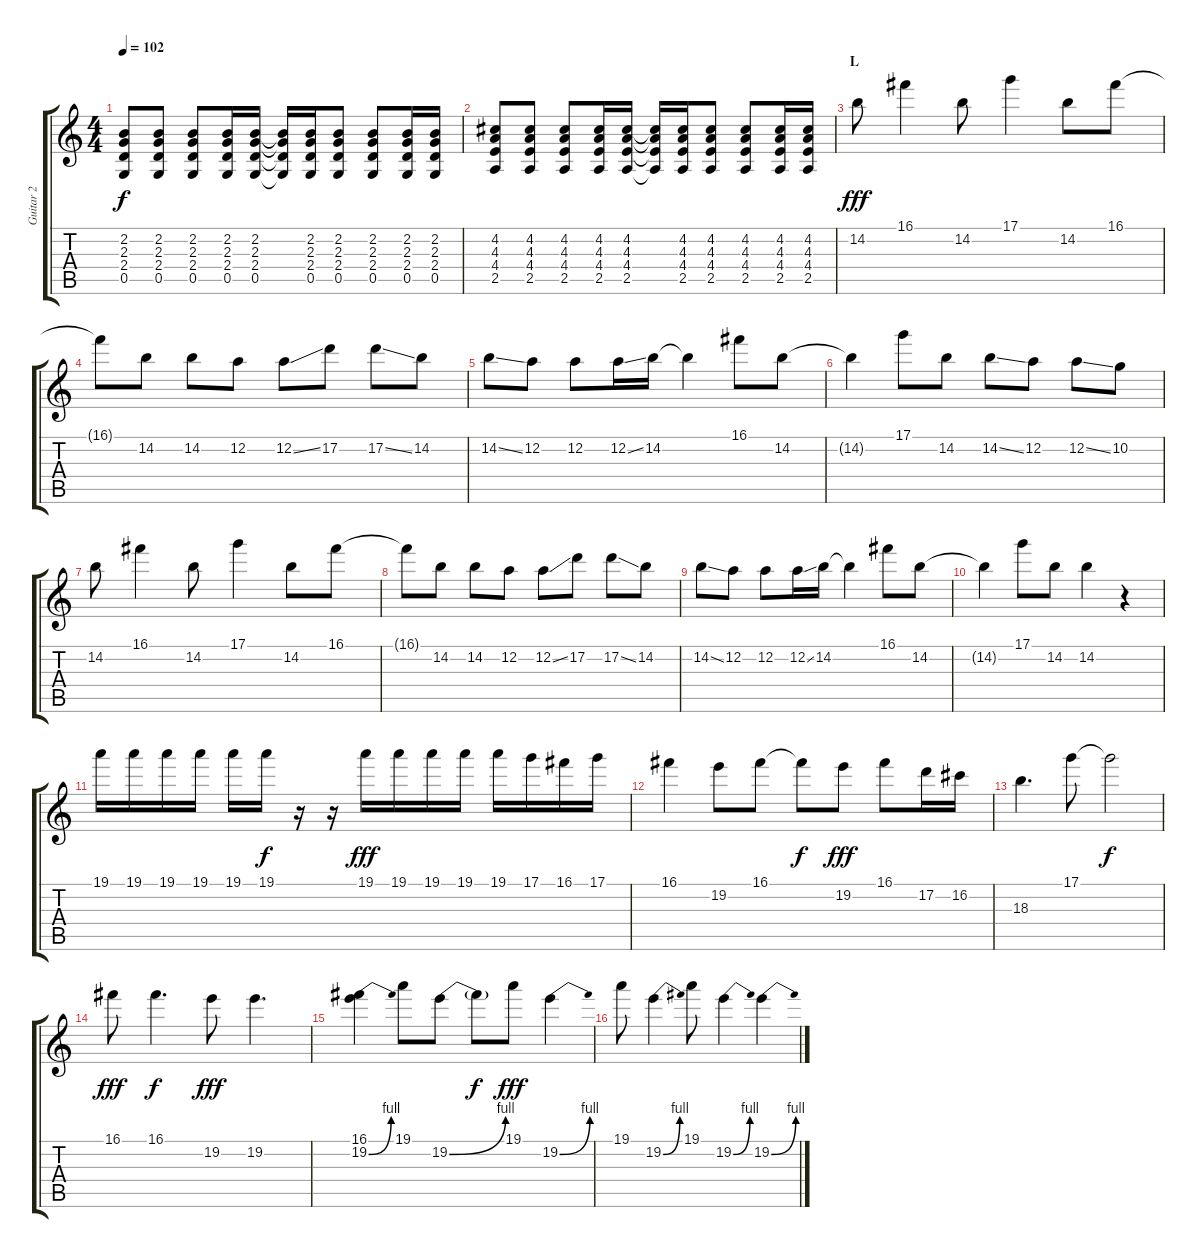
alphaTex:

\track ("Guitar 2" "Guitar 2") {instrument distortionguitar}
\staff {score tabs}
\tuning (D4 A3 F3 C3 G2 D2) {hide}
\ts (4 4)
\tempo 102
\clef g2
\ks c
(2.2 2.3 2.4 0.5).8{dy f} (2.2 2.3 2.4 0.5).8 (2.2 2.3 2.4 0.5).8 (2.2 2.3 2.4 0.5).16 (2.2 2.3 2.4 0.5).16 (2.2{t} 2.3{t} 2.4{t} 0.5{t}).16 (2.2 2.3 2.4 0.5).16 (2.2 2.3 2.4 0.5).8 (2.2 2.3 2.4 0.5).8 (2.2 2.3 2.4 0.5).16 (2.2 2.3 2.4 0.5).16 |
(4.2 4.3 4.4 2.5).8 (4.2 4.3 4.4 2.5).8 (4.2 4.3 4.4 2.5).8 (4.2 4.3 4.4 2.5).16 (4.2 4.3 4.4 2.5).16 (4.2{t} 4.3{t} 4.4{t} 2.5{t}).16 (4.2 4.3 4.4 2.5).16 (4.2 4.3 4.4 2.5).8 (4.2 4.3 4.4 2.5).8 (4.2 4.3 4.4 2.5).16 (4.2 4.3 4.4 2.5).16 |
\section ("" "L")
14.2.8{dy fff} 16.1.4 14.2.8 17.1.4 14.2.8 16.1.8 |
16.1{t}.8 14.2.8 14.2.8 12.2.8 12.2{ss}.8 17.2.8 17.2{ss}.8 14.2.8 |
14.2{ss}.8 12.2.8 12.2.8 12.2{ss}.16 14.2.16 14.2{t}.4 16.1.8 14.2.8 |
14.2{t}.4 17.1.8 14.2.8 14.2{ss}.8 12.2.8 12.2{ss}.8 10.2.8 |
14.2.8 16.1.4 14.2.8 17.1.4 14.2.8 16.1.8 |
16.1{t}.8 14.2.8 14.2.8 12.2.8 12.2{ss}.8 17.2.8 17.2{ss}.8 14.2.8 |
14.2{ss}.8 12.2.8 12.2.8 12.2{ss}.16 14.2.16 14.2{t}.4 16.1.8 14.2.8 |
14.2{t}.4 17.1.8 14.2.8 14.2.4 r.4 |
19.1.16 19.1.16 19.1.16 19.1.16 19.1.16 19.1.16{dy f} r.16 r.16 19.1.16{dy fff} 19.1.16 19.1.16 19.1.16 19.1.16 17.1.16 16.1.16 17.1.16 |
16.1.4 19.2.8 16.1.8 16.1{t}.8{dy f} 19.2.8{dy fff} 16.1.8 17.2.16 16.2.16 |
18.3.4{d} 17.1.8 17.1{t}.2{dy f} |
16.1.8{dy fff} 16.1.4{d dy f} 19.2.8{dy fff} 19.2.4{d} |
(16.1 19.2{be (bend 0 0 60 4)}).4 19.1.8 19.2{be (bend 0 0 60 4)}.8 19.2{t}.8{dy f} 19.1.8{dy fff} 19.2{be (bend 0 0 60 4)}.4 |
19.1.8 19.2{be (bend 0 0 60 4)}.4 19.1.8 19.2{be (bend 0 0 60 4)}.4 19.2{be (bend 0 0 60 4)}.4
